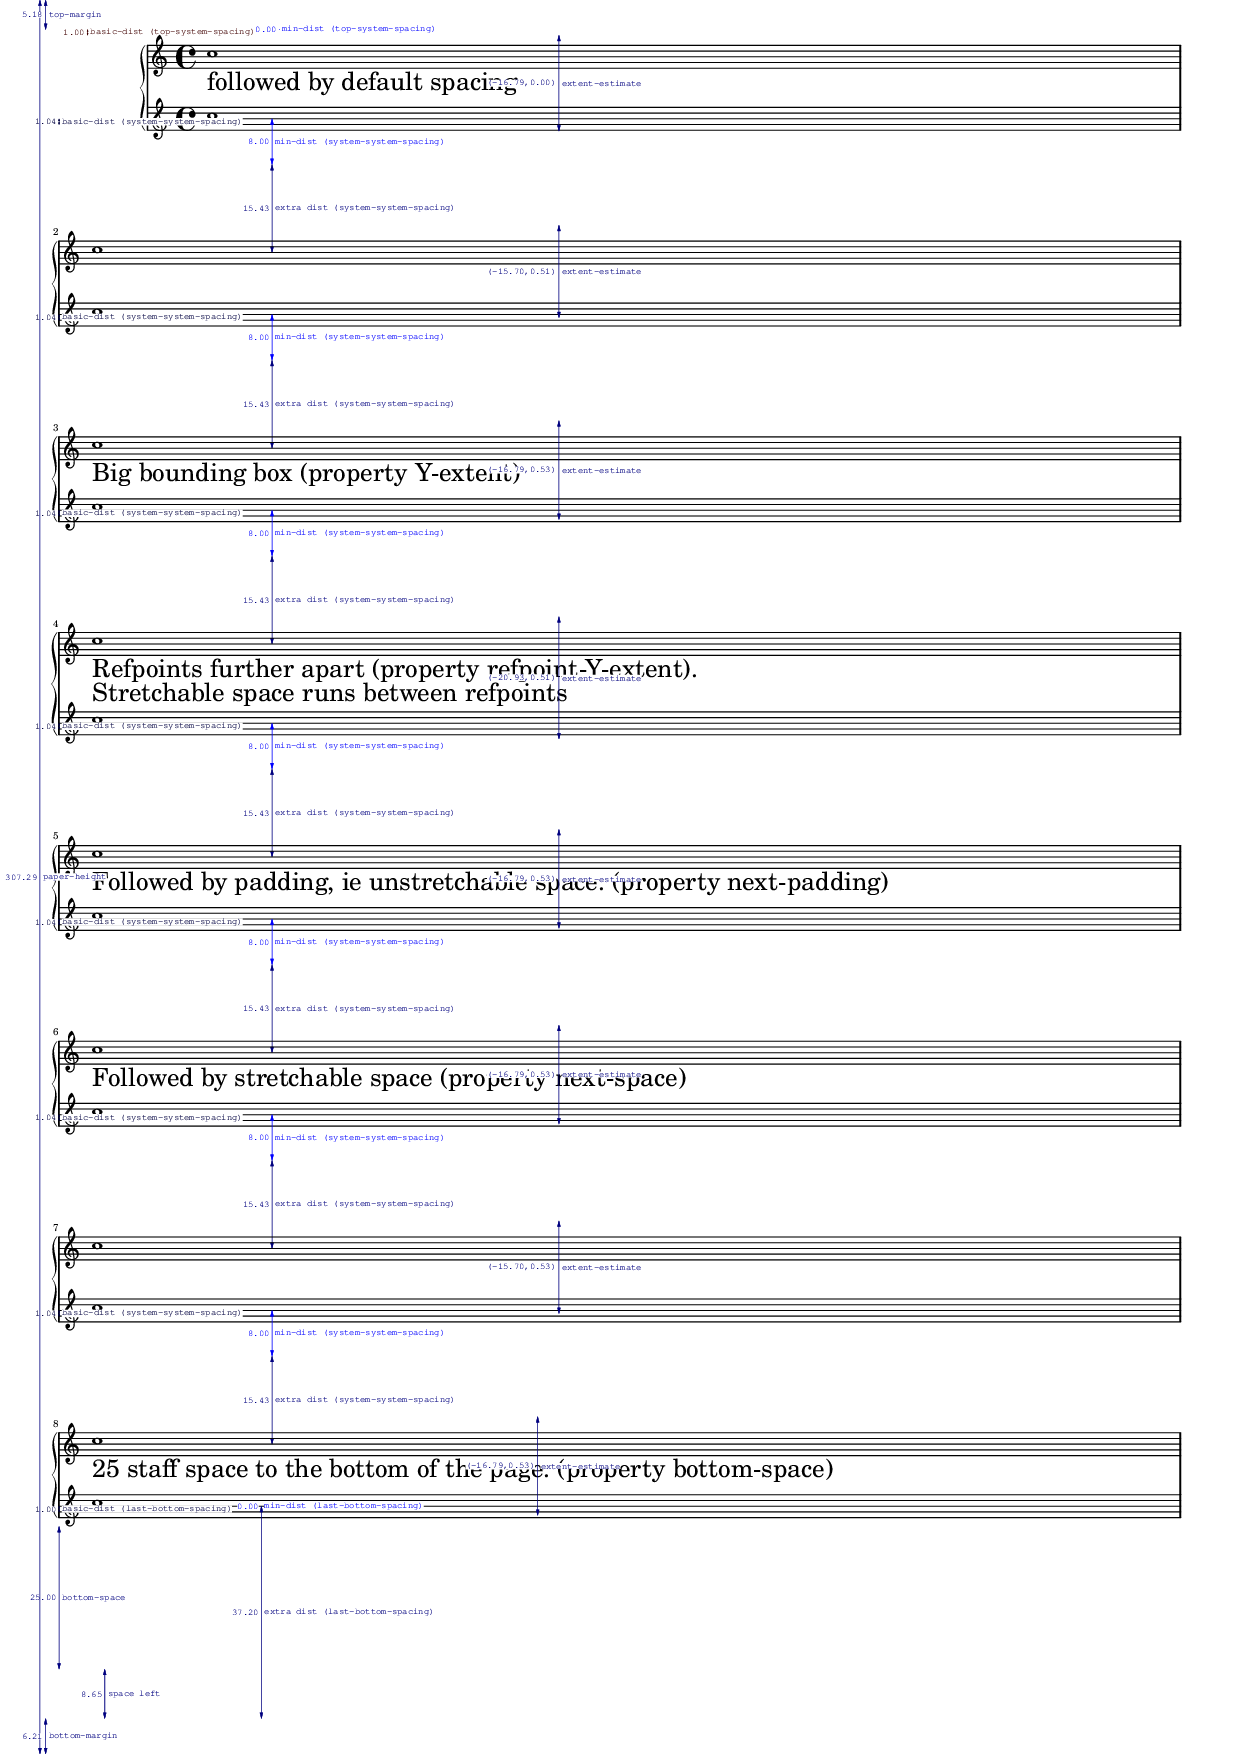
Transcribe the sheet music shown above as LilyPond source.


\header {

  texidoc = "By setting properties in NonMusicalPaperColumn, vertical
spacing of page layout can be adjusted.

For technical reasons, @code{overrideProperty} has to be used for
setting properties on individual object. @code{\override} may still be
used for global overrides.

By setting @code{annotate-spacing}, we can see the effect of each property.
"

}

\version "2.7.39"

#(set-global-staff-size 11)

\book {
  \score {
    \relative c'' \new PianoStaff <<
      \new Voice  {
	c1_"followed by default spacing"\break
	c\break

	\overrideProperty
	#"Score.NonMusicalPaperColumn"
	#'line-break-system-details
	#'((Y-extent . (-30 . 10)))
	c_"Big bounding box (property Y-extent)"\break

	\overrideProperty
	#"Score.NonMusicalPaperColumn"
	#'line-break-system-details
	#'((refpoint-Y-extent . (-37 . -10)))
	c_\markup {
	  \column {
	    "Refpoints further apart (property refpoint-Y-extent)."
	    "Stretchable space runs between refpoints"
	  }
	}
	
	\break
	
	\overrideProperty
	#"Score.NonMusicalPaperColumn"
	#'line-break-system-details
	#'((next-padding . 10))

	c_"Followed by padding, ie unstretchable space. (property next-padding)" \break
	\overrideProperty
	#"Score.NonMusicalPaperColumn"
	#'line-break-system-details
	#'((next-space . 20))
	c_"Followed by stretchable space (property next-space)"\break
	c\break
	\overrideProperty
	#"Score.NonMusicalPaperColumn" #'line-break-system-details
	#'((bottom-space . 25.0)) 
	c_"25 staff space to the bottom of the page. (property bottom-space)"\break


      }
      { c1 c c c c c c c }
    >>
  }
  \paper {
    ragged-last-bottom = ##f
    annotate-spacing = ##t
    between-system-space = 1.0
    #(set! text-font-defaults
      (acons
       'font-size 6
       text-font-defaults)
      
    )
  }
}
